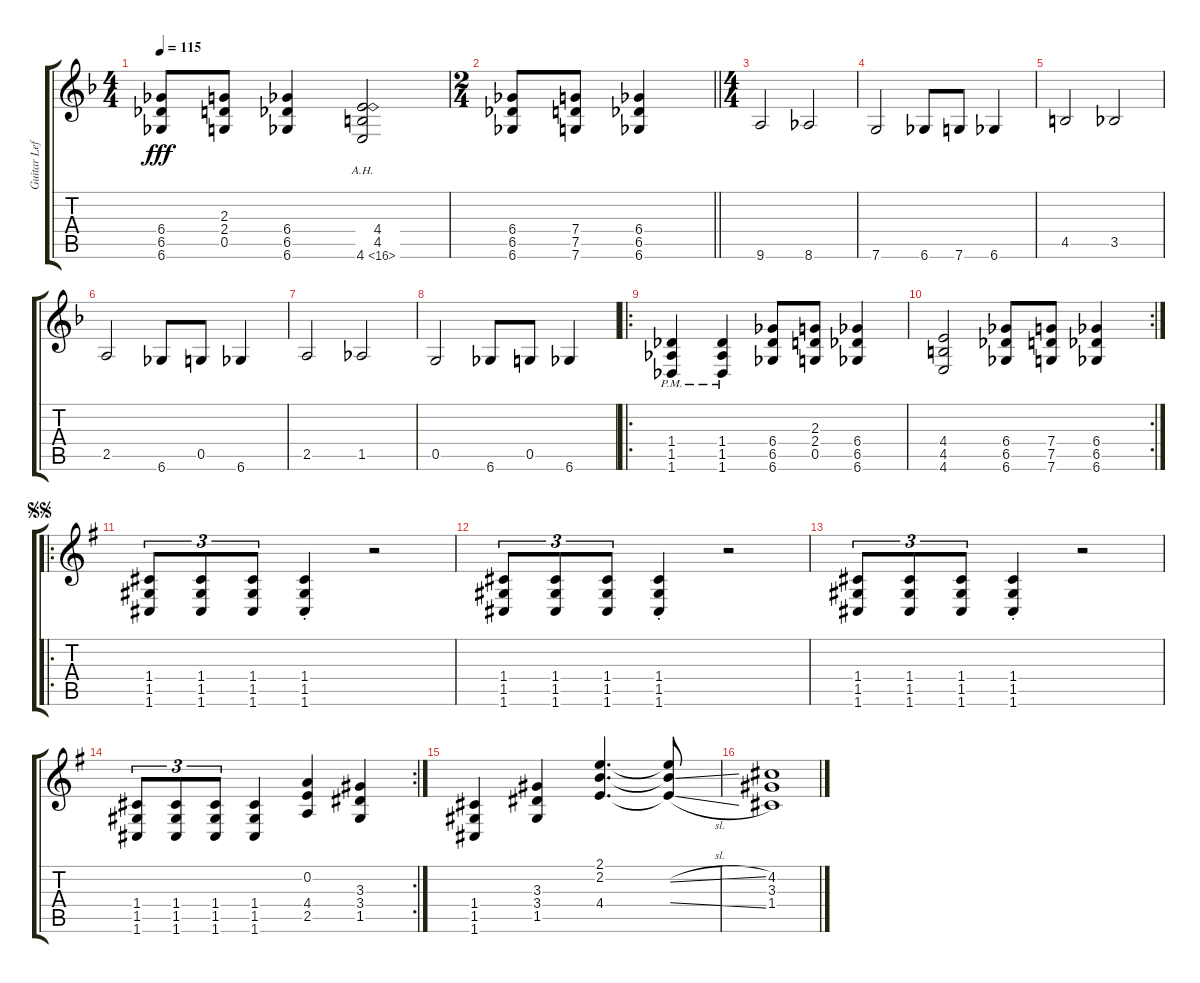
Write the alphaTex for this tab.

\track ("Guitar Left" "Guitar Lef") {instrument distortionguitar}
\staff {score tabs}
\tuning (D4 A3 F3 C3 G2 C2) {hide}
\ts (4 4)
\tempo 115
\clef g2
\ks f
(6.4 6.5 6.6).8{dy fff} (2.3 2.4 0.5).8 (6.4 6.5 6.6).4 (4.4 4.5 4.6{ah 12}).2 |
\ts (2 4)
\barLineRight lightlight
(6.4 6.5 6.6).8 (7.4 7.5 7.6).8 (6.4 6.5 6.6).4 |
\ts (4 4)
9.6.2 8.6.2 |
7.6.2 6.6.8 7.6.8 6.6.4 |
4.5.2 3.5.2 |
2.5.2 6.6.8 0.5.8 6.6.4 |
2.5.2 1.5.2 |
0.5.2 6.6.8 0.5.8 6.6.4 |
\ro
(1.4{pm} 1.5{pm} 1.6{pm}).4 (1.4{pm} 1.5{pm} 1.6{pm}).4 (6.4 6.5 6.6).8 (2.3 2.4 0.5).8 (6.4 6.5 6.6).4 |
\rc 2
(4.4 4.5 4.6).2 (6.4 6.5 6.6).8 (7.4 7.5 7.6).8 (6.4 6.5 6.6).4 |
\ro
\jump segnosegno
\ks g
(1.4 1.5 1.6).8{tu (3 2)} (1.4 1.5 1.6).8{tu (3 2)} (1.4 1.5 1.6).8{tu (3 2)} (1.4{st} 1.5{st} 1.6{st}).4 r.2 |
(1.4 1.5 1.6).8{tu (3 2)} (1.4 1.5 1.6).8{tu (3 2)} (1.4 1.5 1.6).8{tu (3 2)} (1.4{st} 1.5{st} 1.6{st}).4 r.2 |
(1.4 1.5 1.6).8{tu (3 2)} (1.4 1.5 1.6).8{tu (3 2)} (1.4 1.5 1.6).8{tu (3 2)} (1.4{st} 1.5{st} 1.6{st}).4 r.2 |
\rc 2
(1.4 1.5 1.6).8{tu (3 2)} (1.4 1.5 1.6).8{tu (3 2)} (1.4 1.5 1.6).8{tu (3 2)} (1.4 1.5 1.6).4 (0.2 4.4 2.5).4 (3.3 3.4 1.5).4 |
(1.4 1.5 1.6).4 (3.3 3.4 1.5).4 (2.1 2.2 4.4).4{d} (2.1{t} 2.2{sl t} 4.4{sl t}).8 |
(4.2 3.3 1.4).1
